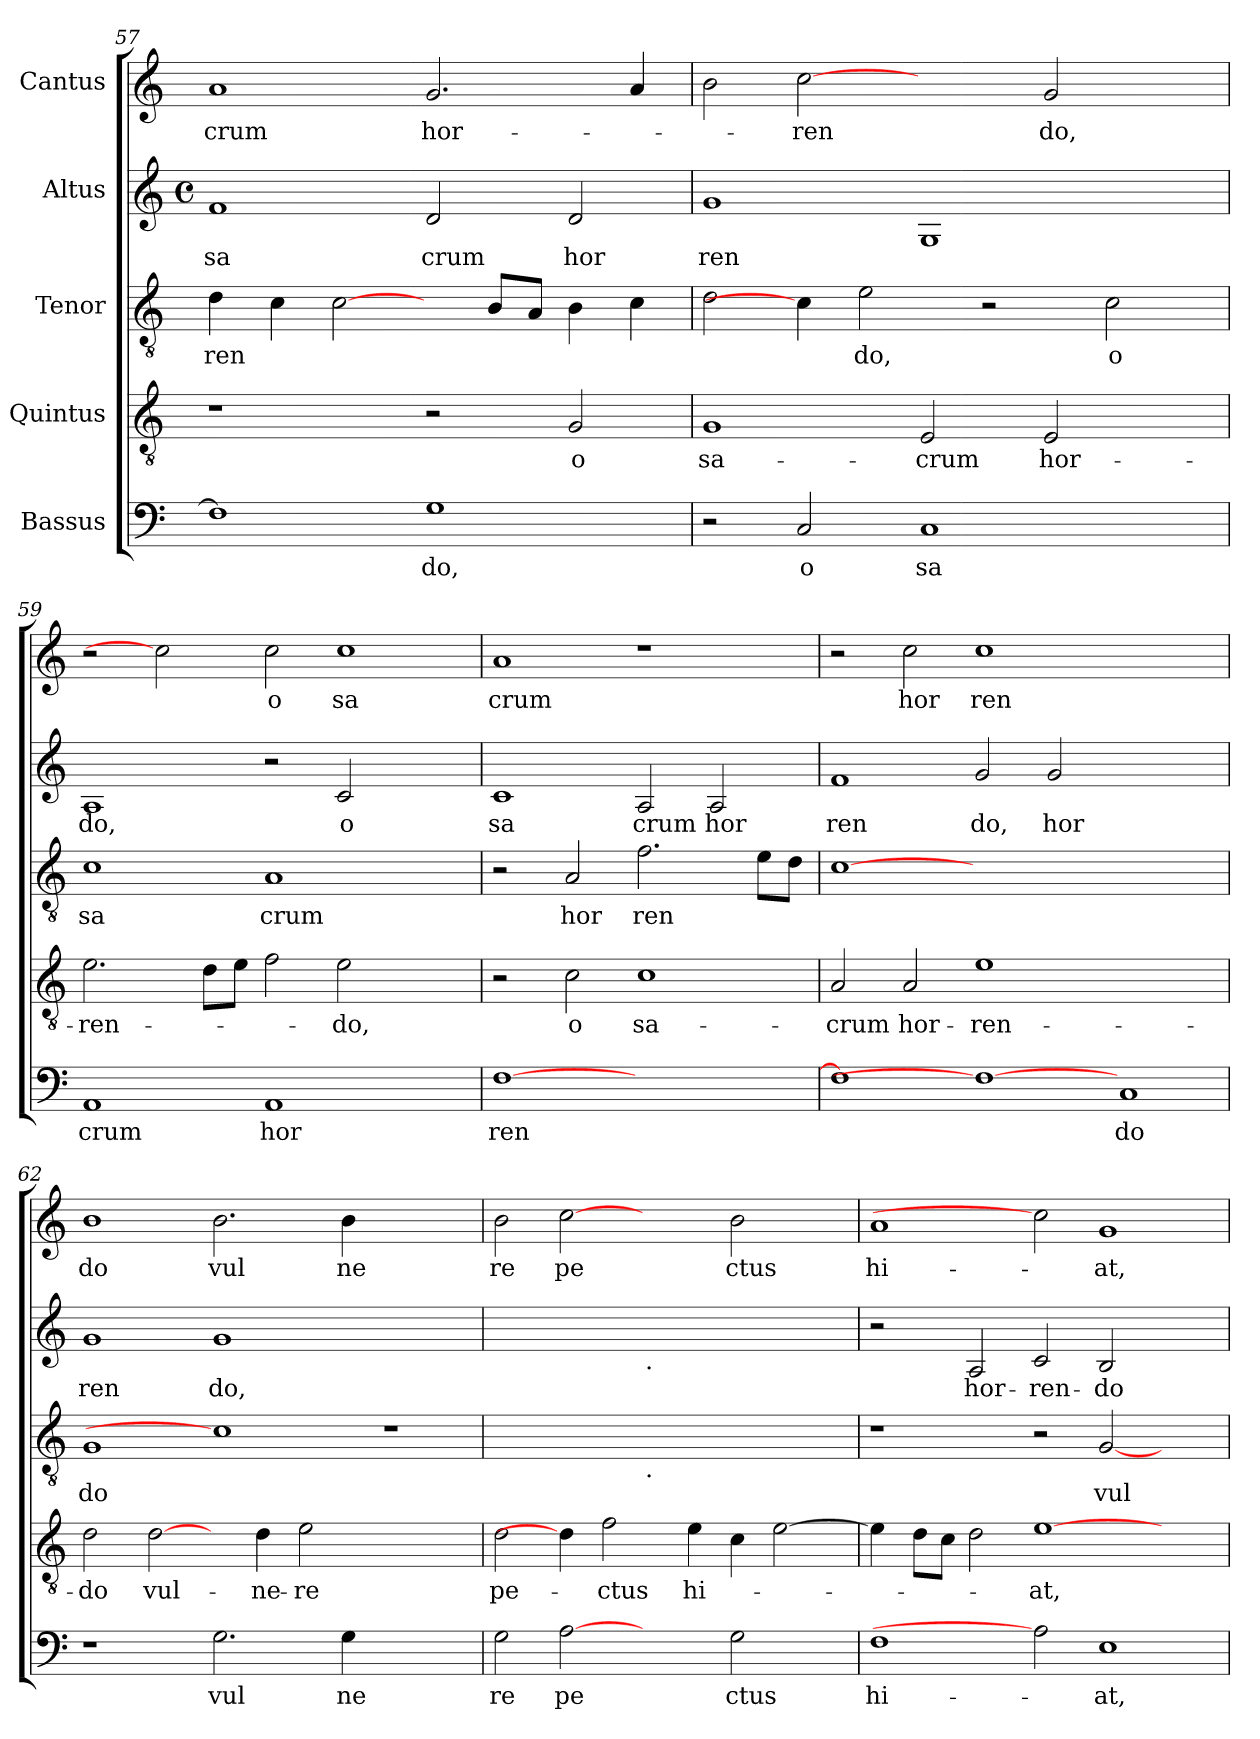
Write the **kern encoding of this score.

**kern	**text	**kern	**text	**kern	**text	**kern	**text	**kern	**text
*part5	*part5	*part4	*part4	*part3	*part3	*part2	*part2	*part1	*part1
*staff5	*staff5	*staff4	*staff4	*staff3	*staff3	*staff2	*staff2	*staff1	*staff1
*I"Bassus	*	*I"Quintus	*	*I"Tenor	*	*I"Altus	*	*I"Cantus	*
*clefF4	*	*clefGv2	*	*clefGv2	*	*clefG2	*	*clefG2	*
*k[]	*	*k[]	*	*k[]	*	*k[]	*	*k[]	*
*	*	*	*	*	*	*M4/4	*	*	*
*	*	*	*	*	*	*met(c)	*	*	*
=57	=57	=57	=57	=57	=57	=57	=57	=57	=57
!	!	!	!	!	!LO:LY:b	!	!LO:LY:b	!	!LO:LY:b
1F]	.	1r	.	4d\	ren	1f	sa	1a	-crum
.	.	.	.	4c\	.	.	.	.	.
.	.	.	.	[2c\	.	.	.	.	.
!	!LO:LY:b	!	!	!	!	!	!LO:LY:b	!	!LO:LY:b
1G	do,	2r	.	4ryy	.	2d/	crum	2.g/	hor-
.	.	.	.	8B/L	.	.	.	.	.
.	.	.	.	8A/J	.	.	.	.	.
!	!	!	!LO:LY:b	!	!	!	!LO:LY:b	!	!
.	.	2G/	o	4B\	.	2d/	hor	.	.
.	.	.	.	4c\	.	.	.	4a/	.
!!LO:PB:g=z
=58	=58	=58	=58	=58	=58	=58	=58	=58	=58
!	!	!	!LO:LY:b	!	!	!	!LO:LY:b	!	!
2r	.	1G	sa-	2d\	.	1g	ren	2b\	.
!	!LO:LY:b	!	!	!	!	!	!	!	!LO:LY:b
2C/	o	.	.	4c\]	.	.	.	[2cc	-ren
!	!	!	!	!	!LO:LY:b	!	!	!	!
.	.	.	.	2e\	do,	.	.	.	.
!	!LO:LY:b	!	!LO:LY:b	!	!	!	!	!	!
1C	sa	2E/	-crum	.	.	1G	.	2ryy	.
.	.	.	.	2r	.	.	.	.	.
!	!	!	!LO:LY:b	!	!	!	!	!	!LO:LY:b
.	.	2E/	hor-	.	.	.	.	2g/	do,
!	!	!	!	!	!LO:LY:b	!	!	!	!
.	.	.	.	2c\	o	.	.	.	.
4ryy	.	4ryy	.	.	.	4ryy	.	4ryy	.
=59	=59	=59	=59	=59	=59	=59	=59	=59	=59
!	!LO:LY:b	!	!LO:LY:b	!	!LO:LY:b	!	!LO:LY:b	!	!
1AA	crum	2.e\	-ren-	1c	sa	1A	do,	2r	.
.	.	.	.	.	.	.	.	2cc]	.
.	.	8d\L	.	.	.	.	.	.	.
.	.	8e\J	.	.	.	.	.	.	.
!	!LO:LY:b	!	!	!	!LO:LY:b	!	!	!	!LO:LY:b
1AA	hor	2f\	.	1A	crum	2r	.	2cc\	o
!	!	!	!LO:LY:b	!	!	!	!LO:LY:b	!	!LO:LY:b
.	.	2e\	-do,	.	.	2c/	o	1cc	sa
2ryy	.	2ryy	.	2ryy	.	2ryy	.	.	.
=60	=60	=60	=60	=60	=60	=60	=60	=60	=60
!	!LO:LY:b	!	!	!	!	!	!LO:LY:b	!	!LO:LY:b
[>1F	ren	2r	.	2r	.	1c	sa	1a	crum
!	!	!	!LO:LY:b	!	!LO:LY:b	!	!	!	!
.	.	2c\	o	2A/	hor	.	.	.	.
!	!	!	!LO:LY:b	!	!LO:LY:b	!	!LO:LY:b	!	!
1ryy	.	1c	sa-	2.f\	ren	2A/	crum	1r	.
!	!	!	!	!	!	!	!LO:LY:b	!	!
.	.	.	.	.	.	2A/	hor	.	.
.	.	.	.	8e\L	.	.	.	.	.
.	.	.	.	8d\J	.	.	.	.	.
=61	=61	=61	=61	=61	=61	=61	=61	=61	=61
!	!	!	!LO:LY:b	!	!	!	!LO:LY:b	!	!
1F]	.	2A/	-crum	[1c	.	1f	ren	2r	.
!	!	!	!LO:LY:b	!	!	!	!	!	!LO:LY:b
.	.	2A/	hor-	.	.	.	.	2cc\	hor
!	!	!	!LO:LY:b	!	!	!	!LO:LY:b	!	!LO:LY:b
1F_	.	1e	-ren-	0ryy	.	2g/	do,	1cc	ren
!	!	!	!	!	!	!	!LO:LY:b	!	!
.	.	.	.	.	.	2g/	hor	.	.
!	!LO:LY:b	!	!	!	!	!	!	!	!
1C	do	1ryy	.	.	.	1ryy	.	1ryy	.
=62	=62	=62	=62	=62	=62	=62	=62	=62	=62
!	!	!	!LO:LY:b	!	!LO:LY:b	!	!LO:LY:b	!	!LO:LY:b
1r	.	2d\	-do	1G	do	1g	ren	1b	do
!	!	!	!LO:LY:b	!	!	!	!	!	!
.	.	[2d\	vul-	.	.	.	.	.	.
!	!LO:LY:b	!	!	!	!	!	!LO:LY:b	!	!LO:LY:b
2.G\	vul	4ryy	.	1c]	.	1g	do,	2.b\	vul
!	!	!	!LO:LY:b	!	!	!	!	!	!
.	.	4d\	-ne-	.	.	.	.	.	.
!	!	!	!LO:LY:b	!	!	!	!	!	!
.	.	2e\	-re	.	.	.	.	.	.
!	!LO:LY:b	!	!	!	!	!	!	!	!LO:LY:b
4G\	ne	.	.	.	.	.	.	4b\	ne
1ryy	.	1ryy	.	1r	.	1ryy	.	1ryy	.
=63	=63	=63	=63	=63	=63	=63	=63	=63	=63
!	!LO:LY:b	!	!LO:LY:b	!	!	!	!	!	!LO:LY:b
2G\	re	2d\	pe-	1ryy	.	1ryy	.	2b\	re
!	!LO:LY:b	!	!	!	!	!	!	!	!LO:LY:b
[2A	pe	4d\]	.	.	.	.	.	[2cc	pe
!	!	!	!LO:LY:b	!	!	!	!	!	!
.	.	2f\	-ctus	.	.	.	.	.	.
!	!	!	!	!	!	!LO:TX:b:t=.	!	!	!
!	!	!	!	!LO:TX:b:t=.	!	!	!	!	!
2ryy	.	.	.	1ryy	.	1ryy	.	2ryy	.
!	!	!	!LO:LY:b	!	!	!	!	!	!
.	.	4e\	hi-	.	.	.	.	.	.
!	!LO:LY:b	!	!	!	!	!	!	!	!LO:LY:b
2G\	ctus	4c\	.	.	.	.	.	2b\	ctus
.	.	[>2e\	.	.	.	.	.	.	.
4ryy	.	.	.	4ryy	.	4ryy	.	4ryy	.
!!LO:LB:g=z
=64	=64	=64	=64	=64	=64	=64	=64	=64	=64
!	!LO:LY:b	!	!	!	!	!	!	!	!LO:LY:b
1F	hi-	4e\]	.	1r	.	2r	.	1a	hi-
.	.	8d\L	.	.	.	.	.	.	.
.	.	8c\J	.	.	.	.	.	.	.
!	!	!	!	!	!	!	!LO:LY:b	!	!
.	.	2d\	.	.	.	2A/	hor-	.	.
!	!	!	!LO:LY:b	!	!	!	!LO:LY:b	!	!
2A]	.	[>1e	-at,	2r	.	2c/	-ren-	2cc]	.
!	!LO:LY:b	!	!	!	!LO:LY:b	!	!LO:LY:b	!	!LO:LY:b
1E	-at,	.	.	[<2G/	vul	2B/	-do	1g	-at,
.	.	2ryy	.	2ryy	.	2ryy	.	.	.
=	=	=	=	=	=	=	=	=	=
*-	*-	*-	*-	*-	*-	*-	*-	*-	*-
